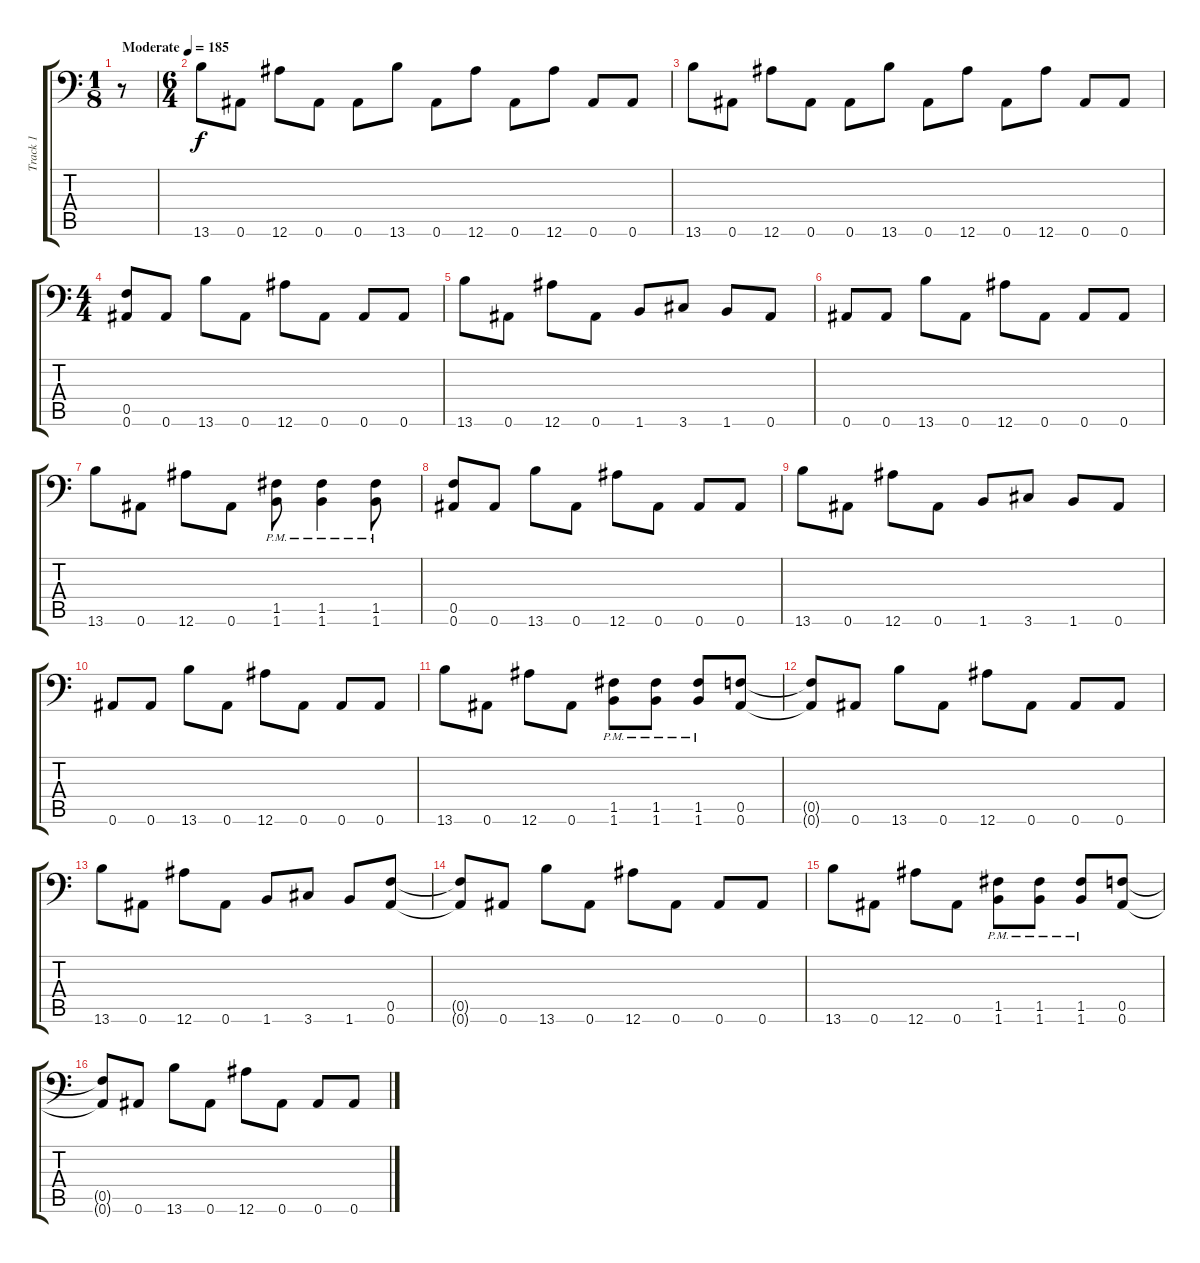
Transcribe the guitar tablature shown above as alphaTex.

\track ("Track 1" "Track 1") {instrument overdrivenguitar}
\staff {score tabs}
\tuning (C4 G3 Eb3 Bb2 F2 Bb1) {hide}
\ts (1 8)
\tempo (185 "Moderate")
\clef f4
\ks c
r.8{dy f instrument overdrivenguitar} |
\ts (6 4)
13.6.8 0.6.8 12.6.8 0.6.8 0.6.8 13.6.8 0.6.8 12.6.8 0.6.8 12.6.8 0.6.8 0.6.8 |
13.6.8 0.6.8 12.6.8 0.6.8 0.6.8 13.6.8 0.6.8 12.6.8 0.6.8 12.6.8 0.6.8 0.6.8 |
\ts (4 4)
(0.5 0.6).8 0.6.8 13.6.8 0.6.8 12.6.8 0.6.8 0.6.8 0.6.8 |
13.6.8 0.6.8 12.6.8 0.6.8 1.6.8 3.6.8 1.6.8 0.6.8 |
0.6.8 0.6.8 13.6.8 0.6.8 12.6.8 0.6.8 0.6.8 0.6.8 |
13.6.8 0.6.8 12.6.8 0.6.8 (1.5{pm} 1.6{pm}).8 (1.5{pm} 1.6{pm}).4 (1.5{pm} 1.6{pm}).8 |
(0.5 0.6).8 0.6.8 13.6.8 0.6.8 12.6.8 0.6.8 0.6.8 0.6.8 |
13.6.8 0.6.8 12.6.8 0.6.8 1.6.8 3.6.8 1.6.8 0.6.8 |
0.6.8 0.6.8 13.6.8 0.6.8 12.6.8 0.6.8 0.6.8 0.6.8 |
13.6.8 0.6.8 12.6.8 0.6.8 (1.5{pm} 1.6{pm}).8 (1.5{pm} 1.6{pm}).8 (1.5{pm} 1.6{pm}).8 (0.5 0.6).8 |
(0.5{t} 0.6{t}).8 0.6.8 13.6.8 0.6.8 12.6.8 0.6.8 0.6.8 0.6.8 |
13.6.8 0.6.8 12.6.8 0.6.8 1.6.8 3.6.8 1.6.8 (0.5 0.6).8 |
(0.5{t} 0.6{t}).8 0.6.8 13.6.8 0.6.8 12.6.8 0.6.8 0.6.8 0.6.8 |
13.6.8 0.6.8 12.6.8 0.6.8 (1.5{pm} 1.6{pm}).8 (1.5{pm} 1.6{pm}).8 (1.5{pm} 1.6{pm}).8 (0.5 0.6).8 |
(0.5{t} 0.6{t}).8 0.6.8 13.6.8 0.6.8 12.6.8 0.6.8 0.6.8 0.6.8
